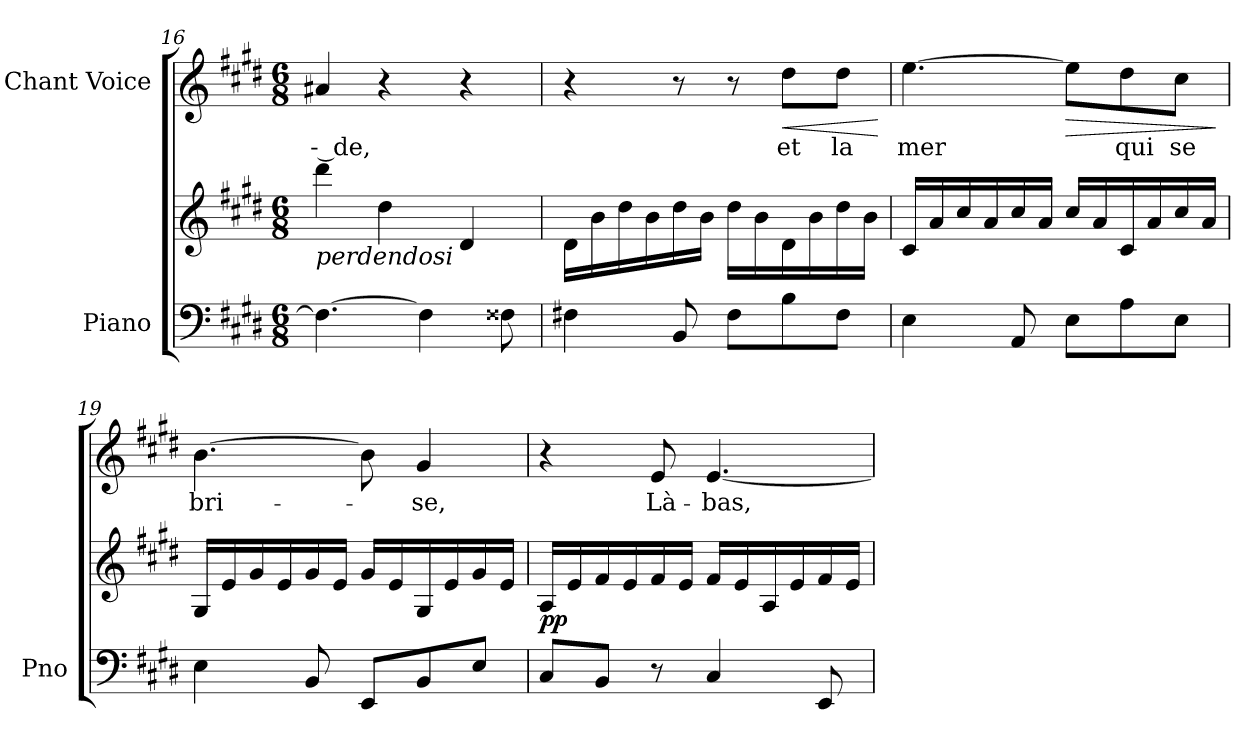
**kern	**kern	**dynam	**kern	**text	**dynam
*part2	*part2	*part2	*part1	*part1	*part1
*staff3	*staff2	*staff2/3	*staff1	*staff1	*staff1
*I"Piano	*	*	*I"Chant Voice	*	*
*I'Pno	*	*	*	*	*
!!LO:LB:g=z
*clefF4	*clefG2	*	*clefG2	*	*
*k[f#c#g#d#]	*k[f#c#g#d#]	*	*k[f#c#g#d#]	*	*
*M6/8	*M6/8	*	*M6/8	*	*
=16	=16	=16	=16	=16	=16
!	!LO:TX:b:i:t=perdendosi	!	!	!	!
!	!	!	!	!LO:LY:b	!
4.F##\_	4ddd#\	.	4a#X/	-- de,	.
.	4dd#\	.	4r	.	.
4F##\]	.	.	.	.	.
.	4d#/	.	4r	.	.
8F##X\	.	.	.	.	.
=17	=17	=17	=17	=17	=17
4F#X\	16d#\LL	.	4r	.	.
.	16b\	.	.	.	.
.	16dd#\	.	.	.	.
.	16b\	.	.	.	.
8BB/	16dd#\	.	8r	.	.
.	16b\JJ	.	.	.	.
8F#\L	16dd#\LL	.	8r	.	.
.	16b\	.	.	.	.
!	!	!	!	!LO:LY:b	!LO:HP:b
8B\	16d#\	.	8dd#\L	et	<
.	16b\	.	.	.	.
!	!	!	!	!LO:LY:b	!
8F#\J	16dd#\	.	8dd#\J	la	.
.	16b\JJ	.	.	.	.
.	.	.	.	.	[
=18	=18	=18	=18	=18	=18
!	!	!	!	!LO:LY:b	!
4E\	16c#/LL	.	[4.ee\	mer	.
.	16a/	.	.	.	.
.	16cc#/	.	.	.	.
.	16a/	.	.	.	.
8AA/	16cc#/	.	.	.	.
.	16a/JJ	.	.	.	.
!	!	!	!	!	!LO:HP:b
8E\L	16cc#/LL	.	8ee\L]	.	>
.	16a/	.	.	.	.
!	!	!	!	!LO:LY:b	!
8A\	16c#/	.	8dd#\	qui	.
.	16a/	.	.	.	.
!	!	!	!	!LO:LY:b	!
8E\J	16cc#/	.	8cc#\J	se	.
.	16a/JJ	.	.	.	.
.	.	.	.	.	]
!!LO:LB:g=z
=19	=19	=19	=19	=19	=19
!	!	!	!	!LO:LY:b	!
4E\	16G#/LL	.	[4.b\	bri-	.
.	16e/	.	.	.	.
.	16g#/	.	.	.	.
.	16e/	.	.	.	.
8BB/	16g#/	.	.	.	.
.	16e/JJ	.	.	.	.
8EE/L	16g#/LL	.	8b\]	.	.
.	16e/	.	.	.	.
!	!	!	!	!LO:LY:b	!
8BB/	16G#/	.	4g#/	-se,	.
.	16e/	.	.	.	.
8E/J	16g#/	.	.	.	.
.	16e/JJ	.	.	.	.
=20	=20	=20	=20	=20	=20
!	!	!LO:DY:b	!	!	!
8C#/L	16A/LL	pp	4r	.	.
.	16e/	.	.	.	.
8BB/J	16f#/	.	.	.	.
.	16e/	.	.	.	.
!	!	!	!	!LO:LY:b	!
8r	16f#/	.	8e/	Là-	.
.	16e/JJ	.	.	.	.
!	!	!	!	!LO:LY:b	!
4C#/	16f#/LL	.	[4.e/	-bas,	.
.	16e/	.	.	.	.
.	16A/	.	.	.	.
.	16e/	.	.	.	.
8EE/	16f#/	.	.	.	.
.	16e/JJ	.	.	.	.
=	=	=	=	=	=
*-	*-	*-	*-	*-	*-
